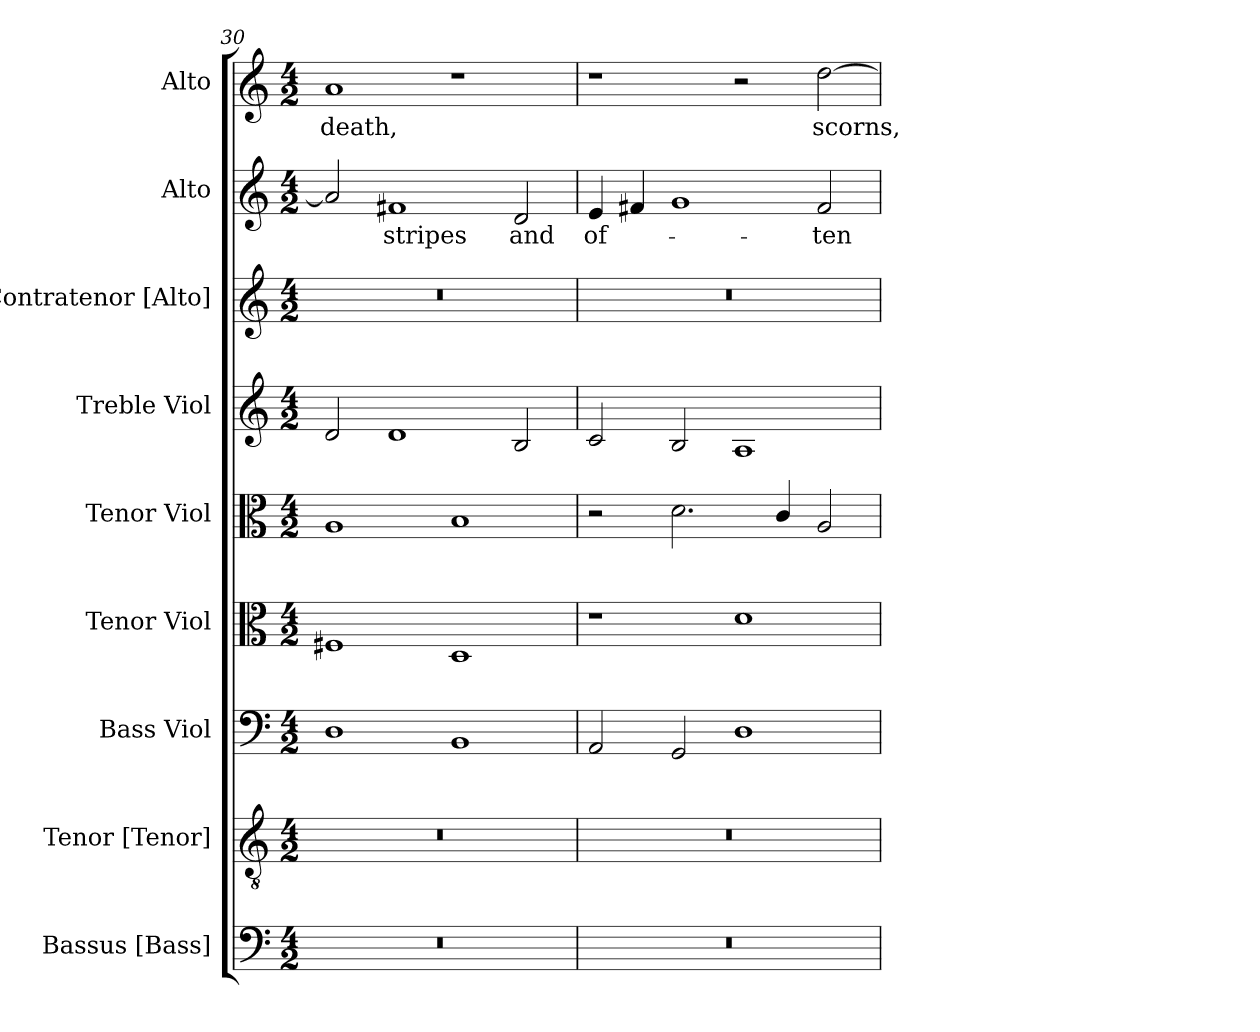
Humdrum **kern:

**kern	**kern	**kern	**kern	**kern	**kern	**kern	**kern	**text	**kern	**text
*part9	*part8	*part7	*part6	*part5	*part4	*part3	*part2	*part2	*part1	*part1
*staff9	*staff8	*staff7	*staff6	*staff5	*staff4	*staff3	*staff2	*staff2	*staff1	*staff1
*I"Bassus [Bass]	*I"Tenor [Tenor]	*I"Bass Viol	*I"Tenor Viol	*I"Tenor Viol	*I"Treble Viol	*I"Contratenor [Alto]	*I"Alto	*	*I"Alto	*
*I'B.	*I'T.	*I'B. Viol	*I'T. Viol	*I'T. Viol	*I'Tr. Viol	*I'A.	*	*	*I'A.	*
!!LO:PB:g=z
*clefF4	*clefGv2	*clefF4	*clefC3	*clefC3	*clefG2	*clefG2	*clefG2	*	*clefG2	*
*	*ITrd7c12	*	*	*	*	*	*	*	*	*
*k[]	*k[]	*k[]	*k[]	*k[]	*k[]	*k[]	*k[]	*	*k[]	*
*C:	*C:	*C:	*C:	*C:	*C:	*C:	*C:	*	*C:	*
*M4/2	*M4/2	*M4/2	*M4/2	*M4/2	*M4/2	*M4/2	*M4/2	*	*M4/2	*
=30	=30	=30	=30	=30	=30	=30	=30	=30	=30	=30
!LO:N:vis=1	!LO:N:vis=1	!	!	!	!	!LO:N:vis=1	!	!	!	!
!	!	!	!	!	!	!	!	!	!	!LO:LY:b:color=#000000
0r	0r	1Di	1F#Xi	1Ai	2di/	0r	2ai/]	.	1ai	death,
!	!	!	!	!	!	!	!	!LO:LY:b:color=#000000	!	!
.	.	.	.	.	1di	.	1f#Xi	stripes	.	.
.	.	1BBi	1Di	1Bi	.	.	.	.	1r	.
!	!	!	!	!	!	!	!	!LO:LY:b:color=#000000	!	!
.	.	.	.	.	2Bi/	.	2di/	and	.	.
=31	=31	=31	=31	=31	=31	=31	=31	=31	=31	=31
!LO:N:vis=1	!LO:N:vis=1	!	!	!	!	!LO:N:vis=1	!	!	!	!
!	!	!	!	!	!	!	!	!LO:LY:b:color=#000000	!	!
0r	0r	2AAi/	1r	2r	2ci/	0r	4ei/	of-	1r	.
.	.	.	.	.	.	.	4f#Xi/	.	.	.
.	.	2GGi/	.	2.di\	2Bi/	.	1gi	.	.	.
.	.	1Di	1di	.	1Ai	.	.	.	2r	.
.	.	.	.	4ci/	.	.	.	.	.	.
!	!	!	!	!	!	!	!	!LO:LY:b:color=#000000	!	!
!	!	!	!	!	!	!	!	!	!	!LO:LY:b:color=#000000
.	.	.	.	2Ai/	.	.	2f#i/	-ten	[2ddi\	scorns,
=	=	=	=	=	=	=	=	=	=	=
*-	*-	*-	*-	*-	*-	*-	*-	*-	*-	*-
